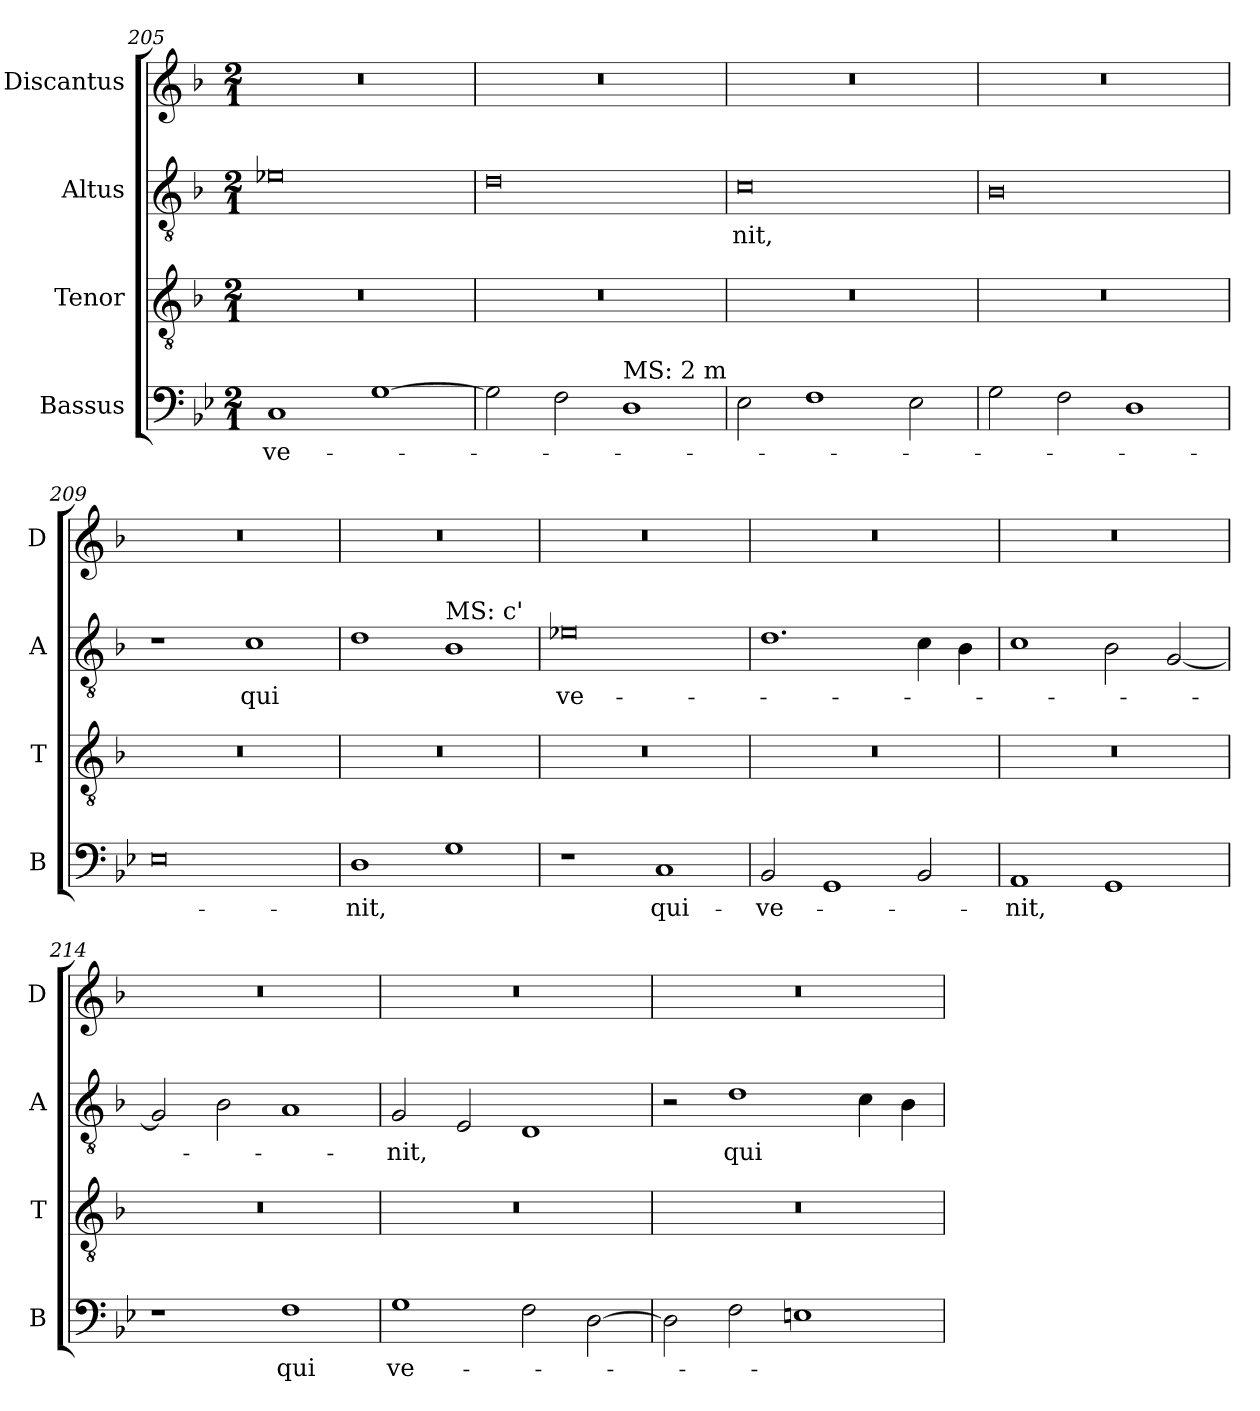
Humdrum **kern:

**kern	**text	**kern	**kern	**text	**kern
*part4	*part4	*part3	*part2	*part2	*part1
*staff4	*staff4	*staff3	*staff2	*staff2	*staff1
*I"Bassus	*	*I"Tenor	*I"Altus	*	*I"Discantus
*I'B	*	*I'T	*I'A	*	*I'D
*clefF4	*	*clefGv2	*clefGv2	*	*clefG2
*k[b-e-]	*	*k[b-]	*k[b-]	*	*k[b-]
*M2/1	*	*M2/1	*M2/1	*	*M2/1
=205	=205	=205	=205	=205	=205
1C	ve-	0r	0e-X	.	0r
[1G	.	.	.	.	.
=206	=206	=206	=206	=206	=206
2G]	.	0r	0d	.	0r
2F	.	.	.	.	.
!LO:TX:a:t=MS&colon; 2 m	!	!	!	!	!
1D	.	.	.	.	.
=207	=207	=207	=207	=207	=207
2E-	.	0r	0c	-nit,	0r
1F	.	.	.	.	.
2E-	.	.	.	.	.
=208	=208	=208	=208	=208	=208
2G	.	0r	0B-	.	0r
2F	.	.	.	.	.
1D	.	.	.	.	.
=209	=209	=209	=209	=209	=209
0E-	.	0r	1r	.	0r
.	.	.	1c	qui	.
=210	=210	=210	=210	=210	=210
1D	-nit,	0r	1d	.	0r
!	!	!	!LO:TX:a:t=MS&colon; c'	!	!
1G	.	.	1B-	.	.
=211	=211	=211	=211	=211	=211
1r	.	0r	0e-X	ve-	0r
1C	qui-	.	.	.	.
=212	=212	=212	=212	=212	=212
2BB-	-ve-	0r	1.d	.	0r
1GG	.	.	.	.	.
2BB-	.	.	4c	.	.
.	.	.	4B-	.	.
=213	=213	=213	=213	=213	=213
1AA	-nit,	0r	1c	.	0r
1GG	.	.	2B-	.	.
.	.	.	[2G	.	.
=214	=214	=214	=214	=214	=214
1r	.	0r	2G]	.	0r
.	.	.	2B-	.	.
1F	qui	.	1A	.	.
=215	=215	=215	=215	=215	=215
1G	ve-	0r	2G	-nit,	0r
.	.	.	2E	.	.
2F	.	.	1D	.	.
[2D	.	.	.	.	.
=216	=216	=216	=216	=216	=216
2D]	.	0r	2r	.	0r
2F	.	.	1d	qui	.
1En	.	.	.	.	.
.	.	.	4c	.	.
.	.	.	4B-	.	.
=	=	=	=	=	=
*-	*-	*-	*-	*-	*-
